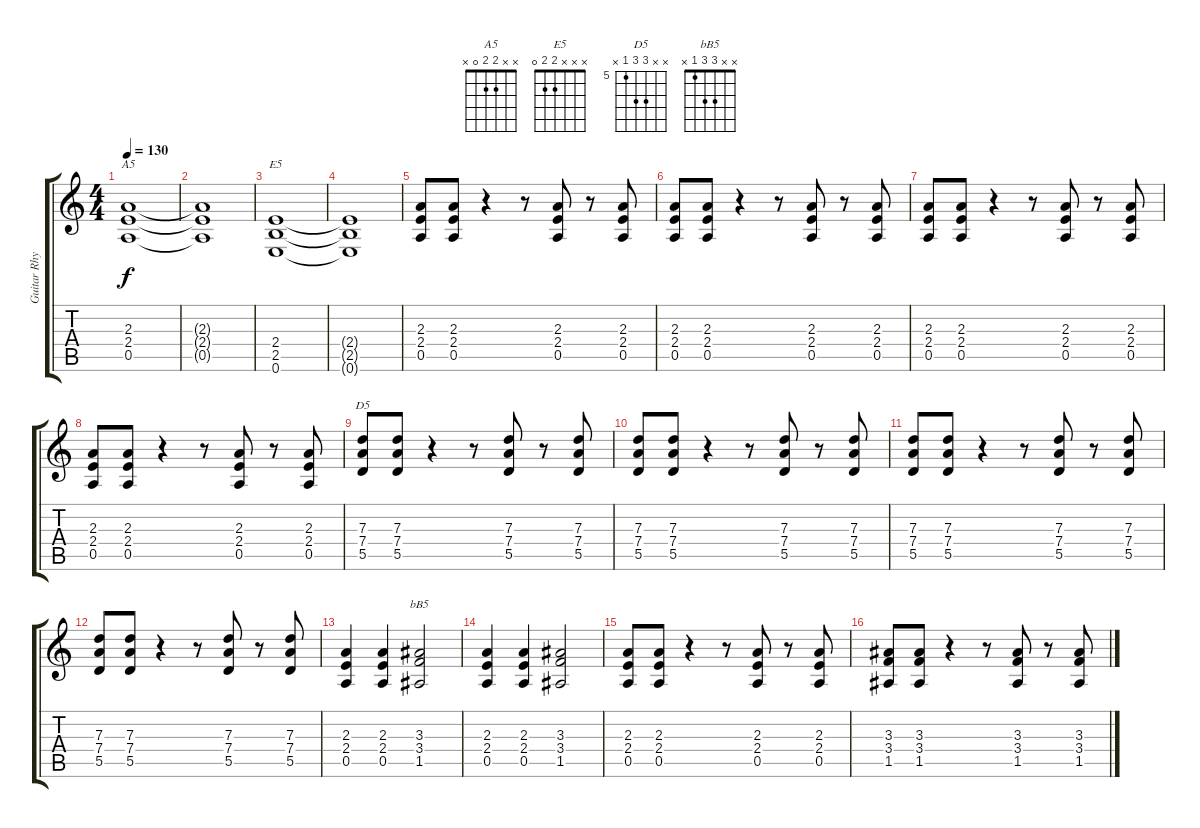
\track ("Guitar Rhythm" "Guitar Rhy") {instrument distortionguitar}
\staff {score tabs}
\tuning (E4 B3 G3 D3 A2 E2) {hide}
\chord ("A5" x x 2 2 0 x)
\chord ("E5" x x x 2 2 0)
\chord ("D5" x x 7 7 5 x) {firstfret 5}
\chord ("bB5" x x 3 3 1 x)
\ts (4 4)
\tempo 130
\clef g2
\ks c
(2.3 2.4 0.5).1{ch "A5" dy f instrument distortionguitar} |
(2.3{t} 2.4{t} 0.5{t}).1 |
(2.4 2.5 0.6).1{ch "E5"} |
(2.4{t} 2.5{t} 0.6{t}).1 |
(2.3 2.4 0.5).8 (2.3 2.4 0.5).8 r.4 r.8 (2.3 2.4 0.5).8 r.8 (2.3 2.4 0.5).8 |
(2.3 2.4 0.5).8 (2.3 2.4 0.5).8 r.4 r.8 (2.3 2.4 0.5).8 r.8 (2.3 2.4 0.5).8 |
(2.3 2.4 0.5).8 (2.3 2.4 0.5).8 r.4 r.8 (2.3 2.4 0.5).8 r.8 (2.3 2.4 0.5).8 |
(2.3 2.4 0.5).8 (2.3 2.4 0.5).8 r.4 r.8 (2.3 2.4 0.5).8 r.8 (2.3 2.4 0.5).8 |
(7.3 7.4 5.5).8{ch "D5"} (7.3 7.4 5.5).8 r.4 r.8 (7.3 7.4 5.5).8 r.8 (7.3 7.4 5.5).8 |
(7.3 7.4 5.5).8 (7.3 7.4 5.5).8 r.4 r.8 (7.3 7.4 5.5).8 r.8 (7.3 7.4 5.5).8 |
(7.3 7.4 5.5).8 (7.3 7.4 5.5).8 r.4 r.8 (7.3 7.4 5.5).8 r.8 (7.3 7.4 5.5).8 |
(7.3 7.4 5.5).8 (7.3 7.4 5.5).8 r.4 r.8 (7.3 7.4 5.5).8 r.8 (7.3 7.4 5.5).8 |
(2.3 2.4 0.5).4 (2.3 2.4 0.5).4 (3.3 3.4 1.5).2{ch "bB5"} |
(2.3 2.4 0.5).4 (2.3 2.4 0.5).4 (3.3 3.4 1.5).2 |
(2.3 2.4 0.5).8 (2.3 2.4 0.5).8 r.4 r.8 (2.3 2.4 0.5).8 r.8 (2.3 2.4 0.5).8 |
(3.3 3.4 1.5).8 (3.3 3.4 1.5).8 r.4 r.8 (3.3 3.4 1.5).8 r.8 (3.3 3.4 1.5).8
